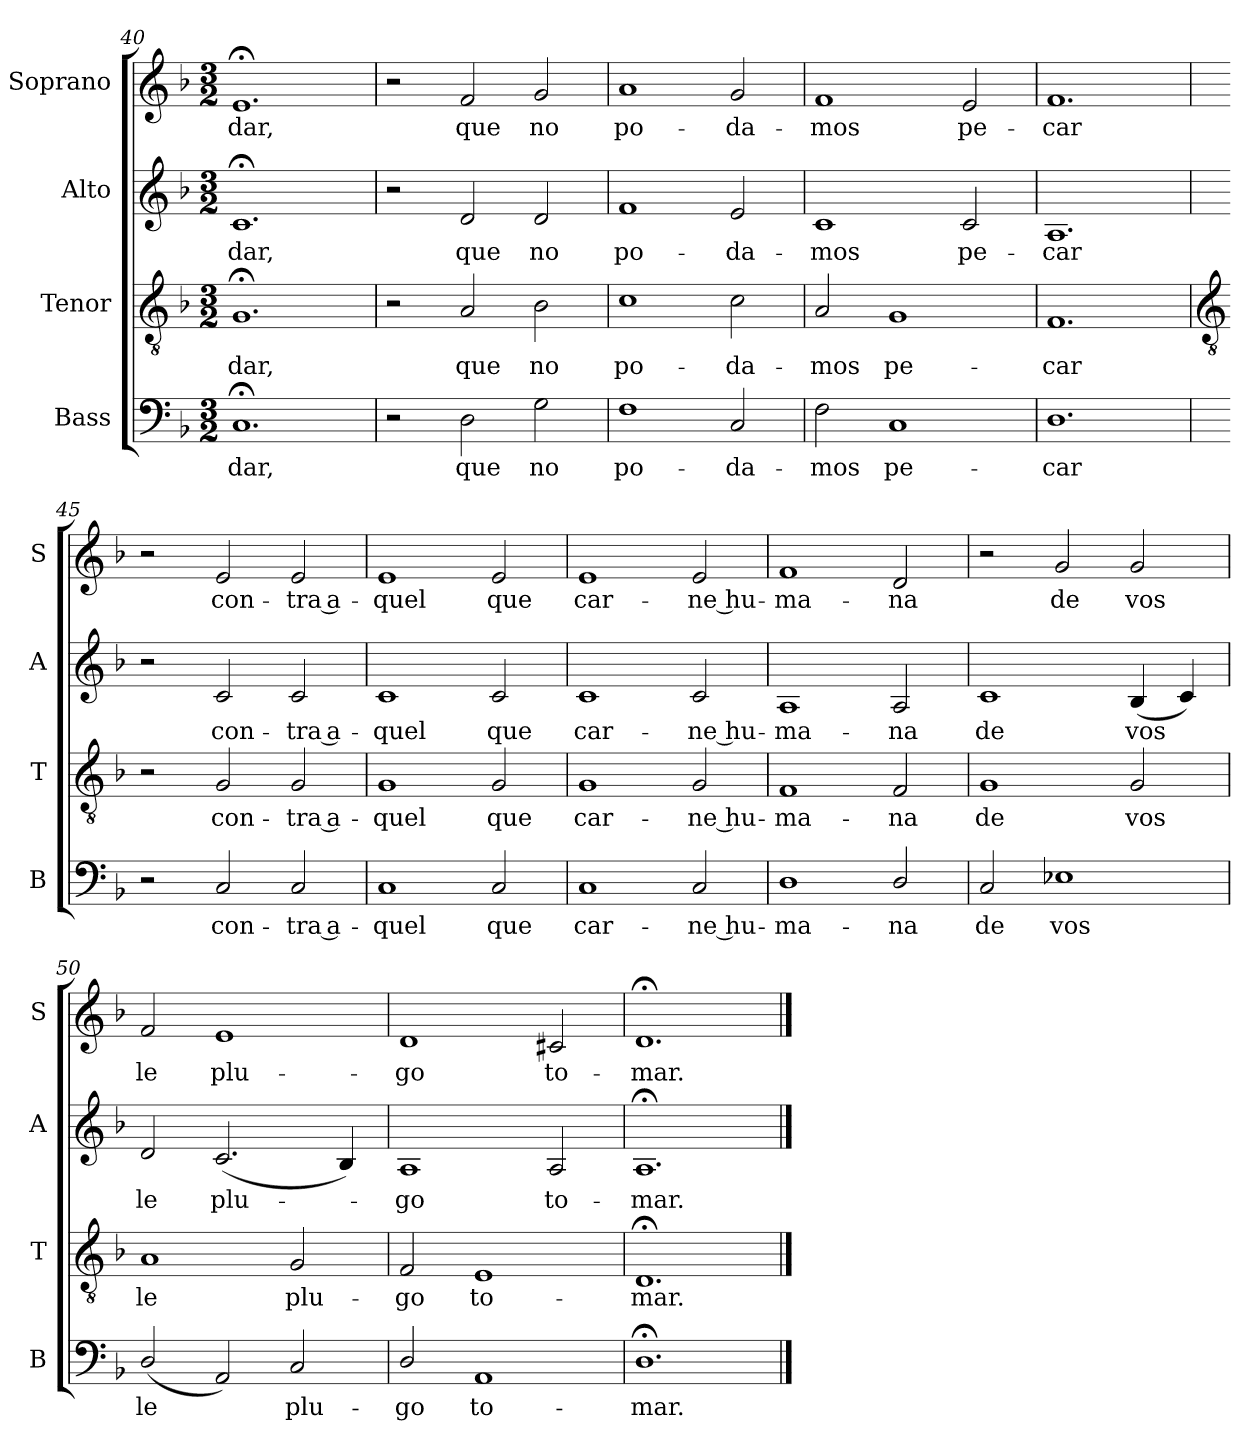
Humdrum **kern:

**kern	**text	**kern	**text	**kern	**text	**kern	**text
*part4	*part4	*part3	*part3	*part2	*part2	*part1	*part1
*staff4	*staff4	*staff3	*staff3	*staff2	*staff2	*staff1	*staff1
*I"Bass	*	*I"Tenor	*	*I"Alto	*	*I"Soprano	*
*I'B	*	*I'T	*	*I'A	*	*I'S	*
*clefF4	*	*clefGv2	*	*clefG2	*	*clefG2	*
*k[b-]	*	*k[b-]	*	*k[b-]	*	*k[b-]	*
*F:	*	*F:	*	*F:	*	*F:	*
*M3/2	*	*M3/2	*	*M3/2	*	*M3/2	*
=40	=40	=40	=40	=40	=40	=40	=40
!	!LO:LY:b	!	!LO:LY:b	!	!LO:LY:b	!	!LO:LY:b
1.C;<	dar,	1.G;<	dar,	1.c;<	dar,	1.e;<	dar,
=41	=41	=41	=41	=41	=41	=41	=41
2r	.	2r	.	2r	.	2r	.
!	!LO:LY:b	!	!LO:LY:b	!	!LO:LY:b	!	!LO:LY:b
2D	que	2A	que	2d	que	2f	que
!	!LO:LY:b	!	!LO:LY:b	!	!LO:LY:b	!	!LO:LY:b
2G	no	2B-	no	2d	no	2g	no
=42	=42	=42	=42	=42	=42	=42	=42
!	!LO:LY:b	!	!LO:LY:b	!	!LO:LY:b	!	!LO:LY:b
1F	po-	1c	po-	1f	po-	1a	po-
!	!LO:LY:b	!	!LO:LY:b	!	!LO:LY:b	!	!LO:LY:b
2C	-da-	2c	-da-	2e	-da-	2g	-da-
=43	=43	=43	=43	=43	=43	=43	=43
!	!LO:LY:b	!	!LO:LY:b	!	!LO:LY:b	!	!LO:LY:b
2F	-mos	2A	-mos	1c	-mos	1f	-mos
!	!LO:LY:b	!	!LO:LY:b	!	!	!	!
1C	pe-	1G	pe-	.	.	.	.
!	!	!	!	!	!LO:LY:b	!	!LO:LY:b
.	.	.	.	2c	pe-	2e	pe-
=44	=44	=44	=44	=44	=44	=44	=44
!	!LO:LY:b	!	!LO:LY:b	!	!LO:LY:b	!	!LO:LY:b
1.D	-car	1.F	-car	1.A	-car	1.f	-car
!!LO:LB:g=z
=45	=45	=45	=45	=45	=45	=45	=45
*	*	*clefGv2	*	*	*	*	*
2r	.	2r	.	2r	.	2r	.
!	!LO:LY:b	!	!LO:LY:b	!	!LO:LY:b	!	!LO:LY:b
2C	con-	2G	con-	2c	con-	2e	con-
!	!LO:LY:b	!	!LO:LY:b	!	!LO:LY:b	!	!LO:LY:b
2C	-tra a-	2G	-tra a-	2c	-tra a-	2e	-tra a-
=46	=46	=46	=46	=46	=46	=46	=46
!	!LO:LY:b	!	!LO:LY:b	!	!LO:LY:b	!	!LO:LY:b
1C	-quel	1G	-quel	1c	-quel	1e	-quel
!	!LO:LY:b	!	!LO:LY:b	!	!LO:LY:b	!	!LO:LY:b
2C	que	2G	que	2c	que	2e	que
=47	=47	=47	=47	=47	=47	=47	=47
!	!LO:LY:b	!	!LO:LY:b	!	!LO:LY:b	!	!LO:LY:b
1C	car-	1G	car-	1c	car-	1e	car-
!	!LO:LY:b	!	!LO:LY:b	!	!LO:LY:b	!	!LO:LY:b
2C	-ne hu-	2G	-ne hu-	2c	-ne hu-	2e	-ne hu-
=48	=48	=48	=48	=48	=48	=48	=48
!	!LO:LY:b	!	!LO:LY:b	!	!LO:LY:b	!	!LO:LY:b
1D	-ma-	1F	-ma-	1A	-ma-	1f	-ma-
!	!LO:LY:b	!	!LO:LY:b	!	!LO:LY:b	!	!LO:LY:b
2D/	-na	2F	-na	2A	-na	2d	-na
=49	=49	=49	=49	=49	=49	=49	=49
!	!LO:LY:b	!	!LO:LY:b	!	!LO:LY:b	!	!
2C	de	1G	de	1c	de	2r	.
!	!LO:LY:b	!	!	!	!	!	!LO:LY:b
1E-X	vos	.	.	.	.	2g	de
!	!	!	!LO:LY:b	!	!LO:LY:b	!	!LO:LY:b
.	.	2G	vos	(<4B-	vos	2g	vos
.	.	.	.	4c)	.	.	.
=50	=50	=50	=50	=50	=50	=50	=50
!	!LO:LY:b	!	!LO:LY:b	!	!LO:LY:b	!	!LO:LY:b
(<2D/	le	1A	le	2d	le	2f	le
!	!	!	!	!	!LO:LY:b	!	!LO:LY:b
2AA)	.	.	.	(<2.c	plu-	1e	plu-
!	!LO:LY:b	!	!LO:LY:b	!	!	!	!
2C	plu-	2G	plu-	.	.	.	.
.	.	.	.	4B-)	.	.	.
=51	=51	=51	=51	=51	=51	=51	=51
!	!LO:LY:b	!	!LO:LY:b	!	!LO:LY:b	!	!LO:LY:b
2D/	-go	2F	-go	1A	go	1d	-go
!	!LO:LY:b	!	!LO:LY:b	!	!	!	!
1AA	to-	1E	to-	.	.	.	.
!	!	!	!	!	!LO:LY:b	!	!LO:LY:b
.	.	.	.	2A	to-	2c#X	to-
=52	=52	=52	=52	=52	=52	=52	=52
!	!LO:LY:b	!	!LO:LY:b	!	!LO:LY:b	!	!LO:LY:b
1.D;<	-mar.	1.D;<	-mar.	1.A;<	-mar.	1.d;<	-mar.
==	==	==	==	==	==	==	==
*-	*-	*-	*-	*-	*-	*-	*-
